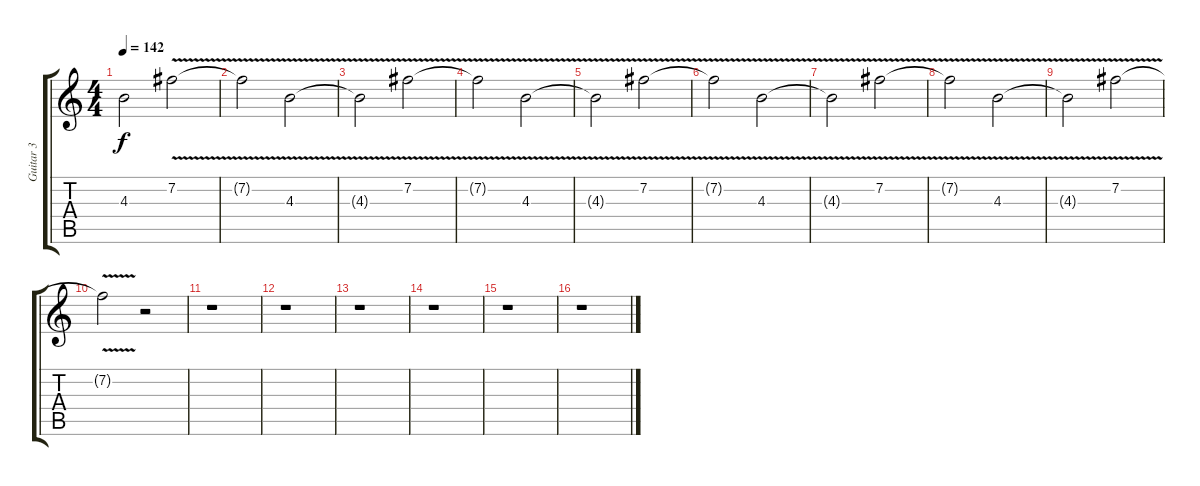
\track ("Guitar 3" "Guitar 3") {instrument distortionguitar}
\staff {score tabs}
\tuning (E4 B3 G3 D3 A2 E2) {hide}
\ts (4 4)
\tempo 142
\clef g2
\ks c
4.3{t}.2{dy f} 7.2{v}.2 |
7.2{t}.2 4.3{v}.2 |
4.3{t}.2 7.2{v}.2 |
7.2{t}.2 4.3{v}.2 |
4.3{t}.2 7.2{v}.2 |
7.2{t}.2 4.3{v}.2 |
4.3{t}.2 7.2{v}.2 |
7.2{t}.2 4.3{v}.2 |
4.3{t}.2 7.2{v}.2 |
7.2{t}.2 r.2 |
r.1 |
r.1 |
r.1 |
r.1 |
r.1 |
r.1
